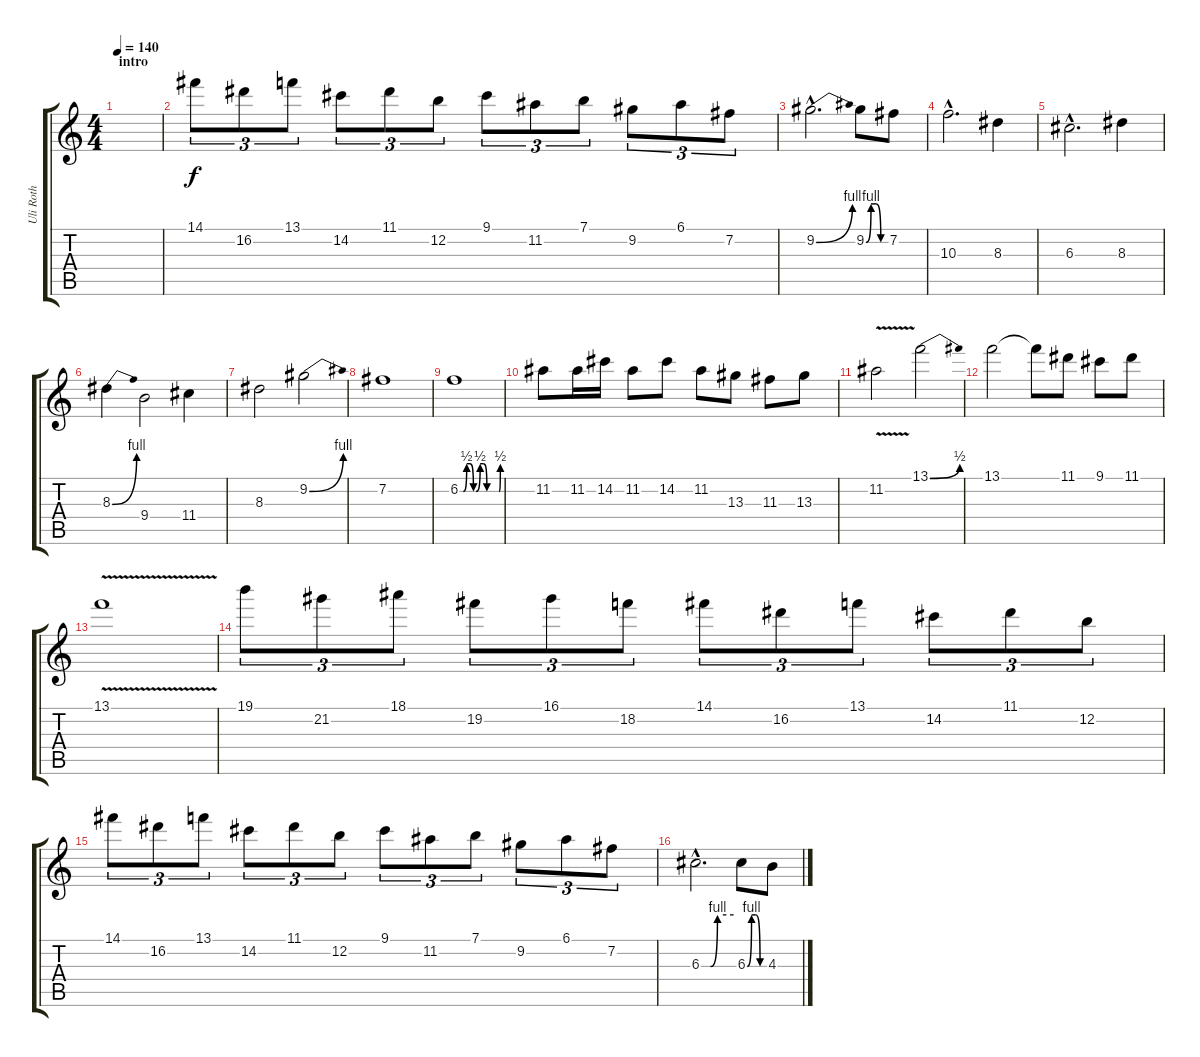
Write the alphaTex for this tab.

\track ("Uli Roth" "Uli Roth") {instrument overdrivenguitar}
\staff {score tabs}
\tuning (E4 B3 G3 D3 A2 E2) {hide}
\ts (4 4)
\section ("" "intro")
\tempo 140
\clef g2
\ks c
|
14.1.8{tu (3 2)} 16.2.8{tu (3 2)} 13.1.8{tu (3 2)} 14.2.8{tu (3 2)} 11.1.8{tu (3 2)} 12.2.8{tu (3 2)} 9.1.8{tu (3 2)} 11.2.8{tu (3 2)} 7.1.8{tu (3 2)} 9.2.8{tu (3 2)} 6.1.8{tu (3 2)} 7.2.8{tu (3 2)} |
9.2{be (bend 0 0 60 4) hac}.2{d} 9.2{be (custom 0 0 15 4 30 4 45 0 60 0)}.8 7.2.8 |
10.3{hac}.2{d} 8.3.4 |
6.3{hac}.2{d} 8.3.4 |
8.3{be (bend 0 0 60 4)}.4 9.4.2 11.4.4 |
8.3.2 9.2{be (bend 0 0 60 4)}.2 |
7.2.1 |
6.2{be (custom 0 0 5 0 10 2 15 2 20 0 24 0 30 2 35 2 40 0 44 0 50 0 55 0 58 0 60 2)}.1 |
11.2.8 11.2.16 14.2.16 11.2.8 14.2.8 11.2.8 13.3.8 11.3.8 13.3.8 |
11.2{v}.2 13.1{be (bend 0 0 60 2)}.2 |
13.1.2 13.1{t}.8 11.1.8 9.1.8 11.1.8 |
13.1{v}.1 |
19.1.8{tu (3 2)} 21.2.8{tu (3 2)} 18.1.8{tu (3 2)} 19.2.8{tu (3 2)} 16.1.8{tu (3 2)} 18.2.8{tu (3 2)} 14.1.8{tu (3 2)} 16.2.8{tu (3 2)} 13.1.8{tu (3 2)} 14.2.8{tu (3 2)} 11.1.8{tu (3 2)} 12.2.8{tu (3 2)} |
14.1.8{tu (3 2)} 16.2.8{tu (3 2)} 13.1.8{tu (3 2)} 14.2.8{tu (3 2)} 11.1.8{tu (3 2)} 12.2.8{tu (3 2)} 9.1.8{tu (3 2)} 11.2.8{tu (3 2)} 7.1.8{tu (3 2)} 9.2.8{tu (3 2)} 6.1.8{tu (3 2)} 7.2.8{tu (3 2)} |
6.3{be (custom 0 0 17 0 30 4 60 4) hac}.2{d} 6.3{be (custom 0 0 15 4 30 4 45 0 60 0)}.8 4.3.8
